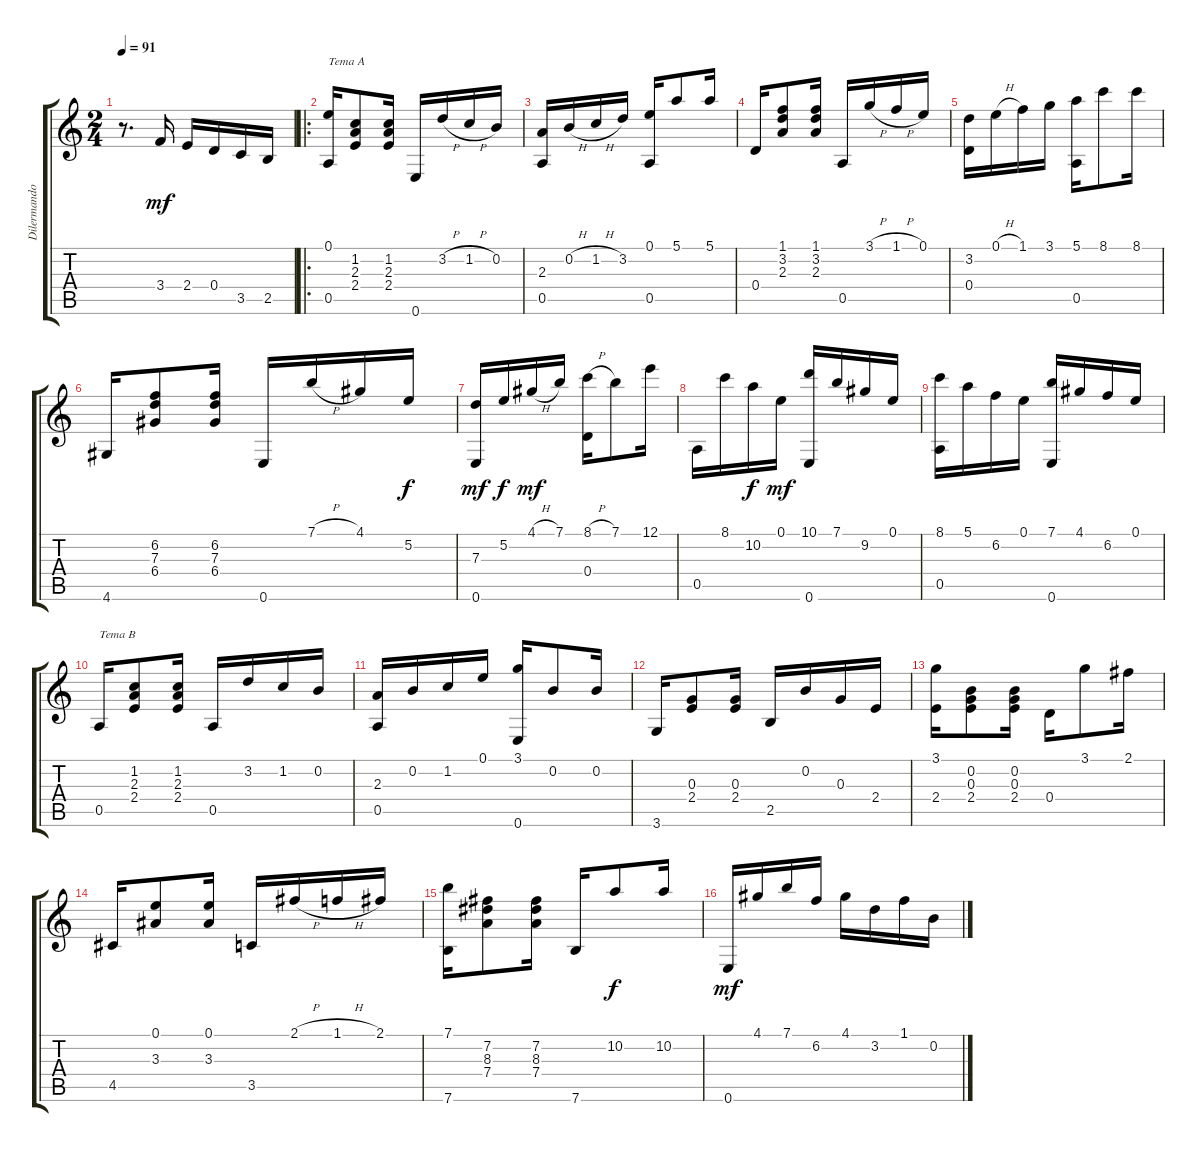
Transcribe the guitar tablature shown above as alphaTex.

\track ("Dilermando Reis" "Dilermando") {instrument acousticguitarnylon}
\staff {score tabs}
\tuning (E4 B3 G3 D3 A2 E2) {hide}
\ts (2 4)
\tempo 91
\clef g2
\ks c
r.8{d dy mf instrument acousticguitarnylon} 3.4.16{txt ""} 2.4.16 0.4.16 3.5.16 2.5.16 |
\ro
(0.1 0.5).16{txt "Tema A"} (1.2 2.3 2.4).8 (1.2 2.3 2.4).16 0.6.16 3.2{h}.16 1.2{h}.16 0.2.16 |
(2.3 0.5).16 0.2{h}.16 1.2{h}.16 3.2.16 (0.1 0.5).16 5.1.8 5.1.16 |
0.4.16 (1.1 3.2 2.3).8 (1.1 3.2 2.3).16 0.5.16 3.1{h}.16 1.1{h}.16 0.1.16 |
(3.2 0.4).16 0.1{h}.16 1.1.16 3.1.16 (5.1 0.5).16 8.1.8 8.1.16 |
4.6.16 (6.2 7.3 6.4).8 (6.2 7.3 6.4).16 0.6.16 7.1{h}.16 4.1.16 5.2.16{dy f} |
(7.3 0.6).16{dy mf} 5.2.16{dy f} 4.1{h}.16{dy mf} 7.1.16 (8.1{h} 0.4).16 7.1.8 12.1.16 |
0.5.16 8.1.16 10.2.16{dy f} 0.1.16{dy mf} (10.1 0.6).16 7.1.16 9.2.16 0.1.16 |
(8.1 0.5).16 5.1.16 6.2.16 0.1.16 (7.1 0.6).16 4.1.16 6.2.16 0.1.16 |
0.5.16{txt "Tema B"} (1.2 2.3 2.4).8 (1.2 2.3 2.4).16 0.5.16 3.2.16 1.2.16 0.2.16 |
(2.3 0.5).16 0.2.16 1.2.16 0.1.16 (3.1 0.6).16 0.2.8 0.2.16 |
3.6.16 (0.3 2.4).8 (0.3 2.4).16 2.5.16 0.2.16 0.3.16 2.4.16 |
(3.1 2.4).16 (0.2 0.3 2.4).8 (0.2 0.3 2.4).16 0.4.16 3.1.8 2.1.16 |
4.5.16 (0.1 3.3).8 (0.1 3.3).16 3.5.16 2.1{h}.16 1.1{h}.16 2.1.16 |
(7.1 7.6).16 (7.2 8.3 7.4).8 (7.2 8.3 7.4).16 7.6.16 10.2.8{dy f} 10.2.16 |
0.6.16{dy mf} 4.1.16 7.1.16 6.2.16 4.1.16 3.2.16 1.1.16 0.2.16
